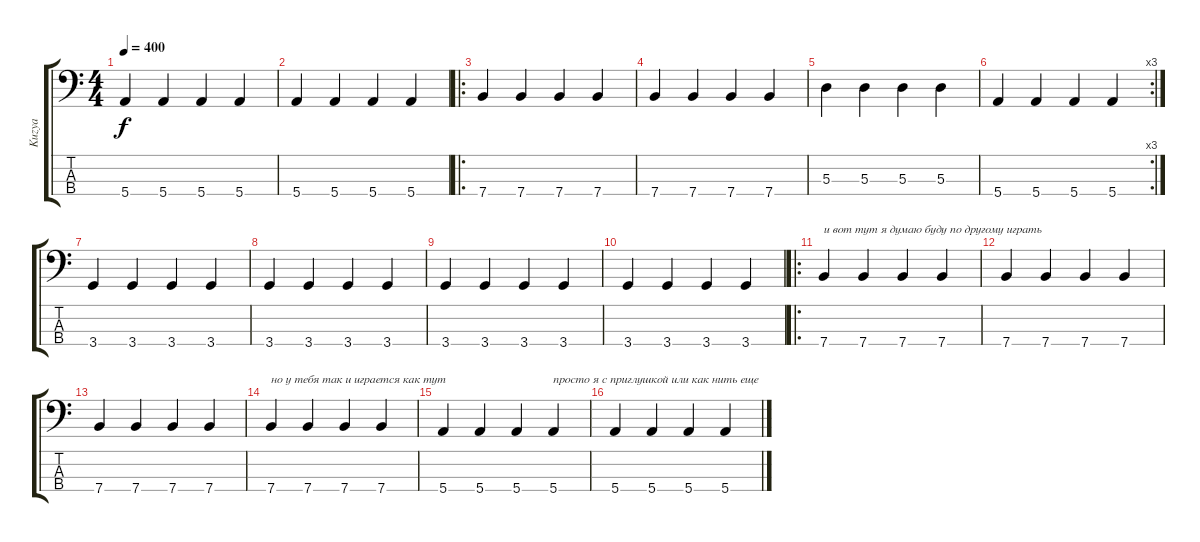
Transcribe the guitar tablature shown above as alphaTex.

\track ("Kuzya" "Kuzya") {instrument electricbassfinger}
\staff {score tabs}
\tuning (G2 D2 A1 E1) {hide}
\ts (4 4)
\tempo 400
\clef f4
\ks c
5.4.4{dy f} 5.4.4 5.4.4 5.4.4 |
5.4.4 5.4.4 5.4.4 5.4.4 |
\ro
7.4.4 7.4.4 7.4.4 7.4.4 |
7.4.4 7.4.4 7.4.4 7.4.4 |
5.3.4 5.3.4 5.3.4 5.3.4 |
\rc 3
5.4.4 5.4.4 5.4.4 5.4.4 |
3.4.4 3.4.4 3.4.4 3.4.4 |
3.4.4 3.4.4 3.4.4 3.4.4 |
3.4.4 3.4.4 3.4.4 3.4.4 |
3.4.4 3.4.4 3.4.4 3.4.4 |
\ro
7.4.4{txt "и вот тут я думаю буду по другому играть"} 7.4.4 7.4.4 7.4.4 |
7.4.4 7.4.4 7.4.4 7.4.4 |
7.4.4 7.4.4 7.4.4 7.4.4 |
7.4.4{txt "но у тебя так и играется как тут"} 7.4.4 7.4.4 7.4.4 |
5.4.4 5.4.4 5.4.4 5.4.4{txt "просто я с приглушкой или как нить еще"} |
5.4.4 5.4.4 5.4.4 5.4.4
